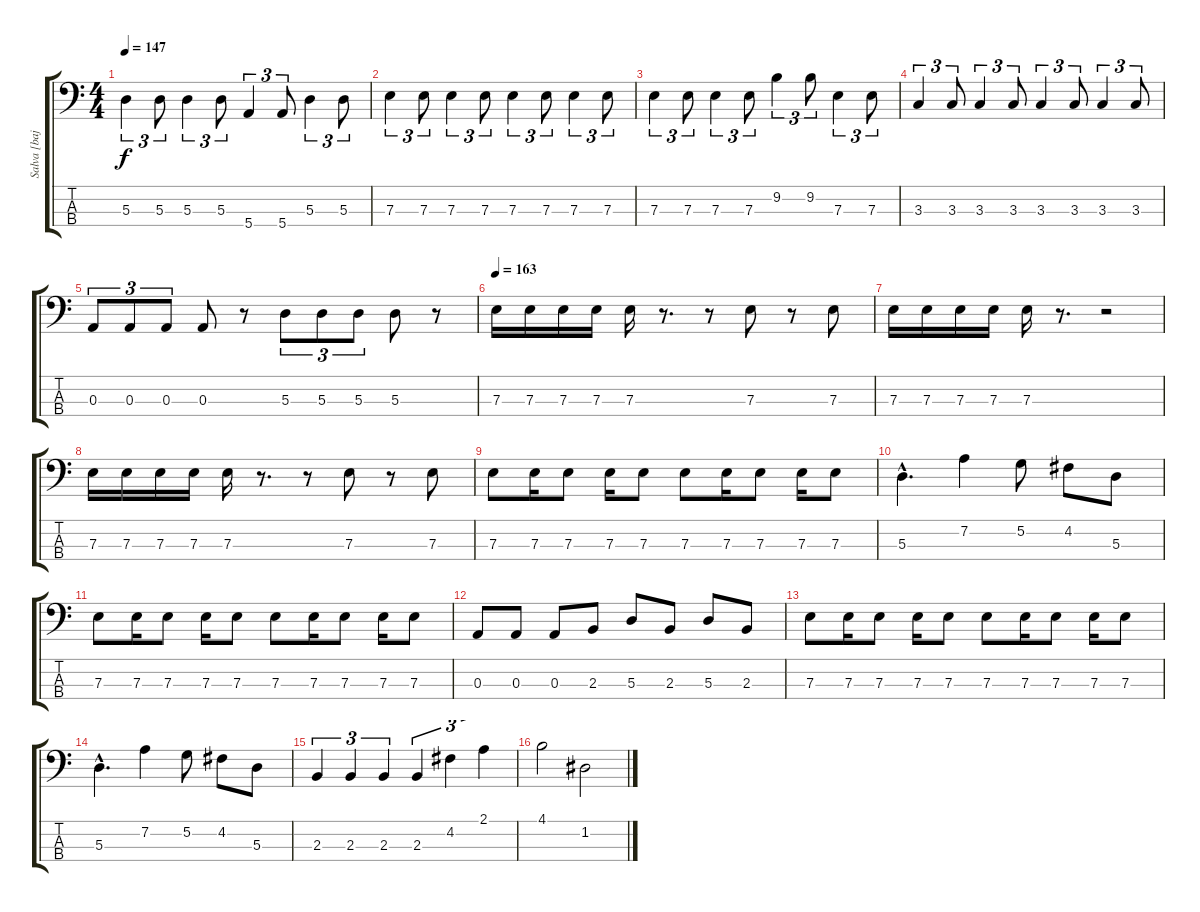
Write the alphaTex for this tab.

\track ("Salva [bajo]" "Salva [baj") {instrument electricbassfinger}
\staff {score tabs}
\tuning (G2 D2 A1 E1) {hide}
\ts (4 4)
\tempo 147
\clef f4
\ks c
5.3.4{tu (3 2) dy f} 5.3.8{tu (3 2)} 5.3.4{tu (3 2)} 5.3.8{tu (3 2)} 5.4.4{tu (3 2)} 5.4.8{tu (3 2)} 5.3.4{tu (3 2)} 5.3.8{tu (3 2)} |
7.3.4{tu (3 2)} 7.3.8{tu (3 2)} 7.3.4{tu (3 2)} 7.3.8{tu (3 2)} 7.3.4{tu (3 2)} 7.3.8{tu (3 2)} 7.3.4{tu (3 2)} 7.3.8{tu (3 2)} |
7.3.4{tu (3 2)} 7.3.8{tu (3 2)} 7.3.4{tu (3 2)} 7.3.8{tu (3 2)} 9.2.4{tu (3 2)} 9.2.8{tu (3 2)} 7.3.4{tu (3 2)} 7.3.8{tu (3 2)} |
3.3.4{tu (3 2)} 3.3.8{tu (3 2)} 3.3.4{tu (3 2)} 3.3.8{tu (3 2)} 3.3.4{tu (3 2)} 3.3.8{tu (3 2)} 3.3.4{tu (3 2)} 3.3.8{tu (3 2)} |
0.3.8{tu (3 2)} 0.3.8{tu (3 2)} 0.3.8{tu (3 2)} 0.3.8 r.8 5.3.8{tu (3 2)} 5.3.8{tu (3 2)} 5.3.8{tu (3 2)} 5.3.8 r.8 |
\tempo 163
7.3.16 7.3.16 7.3.16 7.3.16 7.3.16 r.8{d} r.8 7.3.8 r.8 7.3.8 |
7.3.16 7.3.16 7.3.16 7.3.16 7.3.16 r.8{d} r.2 |
7.3.16 7.3.16 7.3.16 7.3.16 7.3.16 r.8{d} r.8 7.3.8 r.8 7.3.8 |
7.3.8 7.3.16 7.3.8 7.3.16 7.3.8 7.3.8 7.3.16 7.3.8 7.3.16 7.3.8 |
5.3{hac}.4{d} 7.2.4 5.2.8 4.2.8 5.3.8 |
7.3.8 7.3.16 7.3.8 7.3.16 7.3.8 7.3.8 7.3.16 7.3.8 7.3.16 7.3.8 |
0.3.8 0.3.8 0.3.8 2.3.8 5.3.8 2.3.8 5.3.8 2.3.8 |
7.3.8 7.3.16 7.3.8 7.3.16 7.3.8 7.3.8 7.3.16 7.3.8 7.3.16 7.3.8 |
5.3{hac}.4{d} 7.2.4 5.2.8 4.2.8 5.3.8 |
2.3.4{tu (3 2)} 2.3.4{tu (3 2)} 2.3.4{tu (3 2)} 2.3.4{tu (3 2)} 4.2.4{tu (3 2)} 2.1.4{tu (3 2)} |
4.1.2 1.2.2
